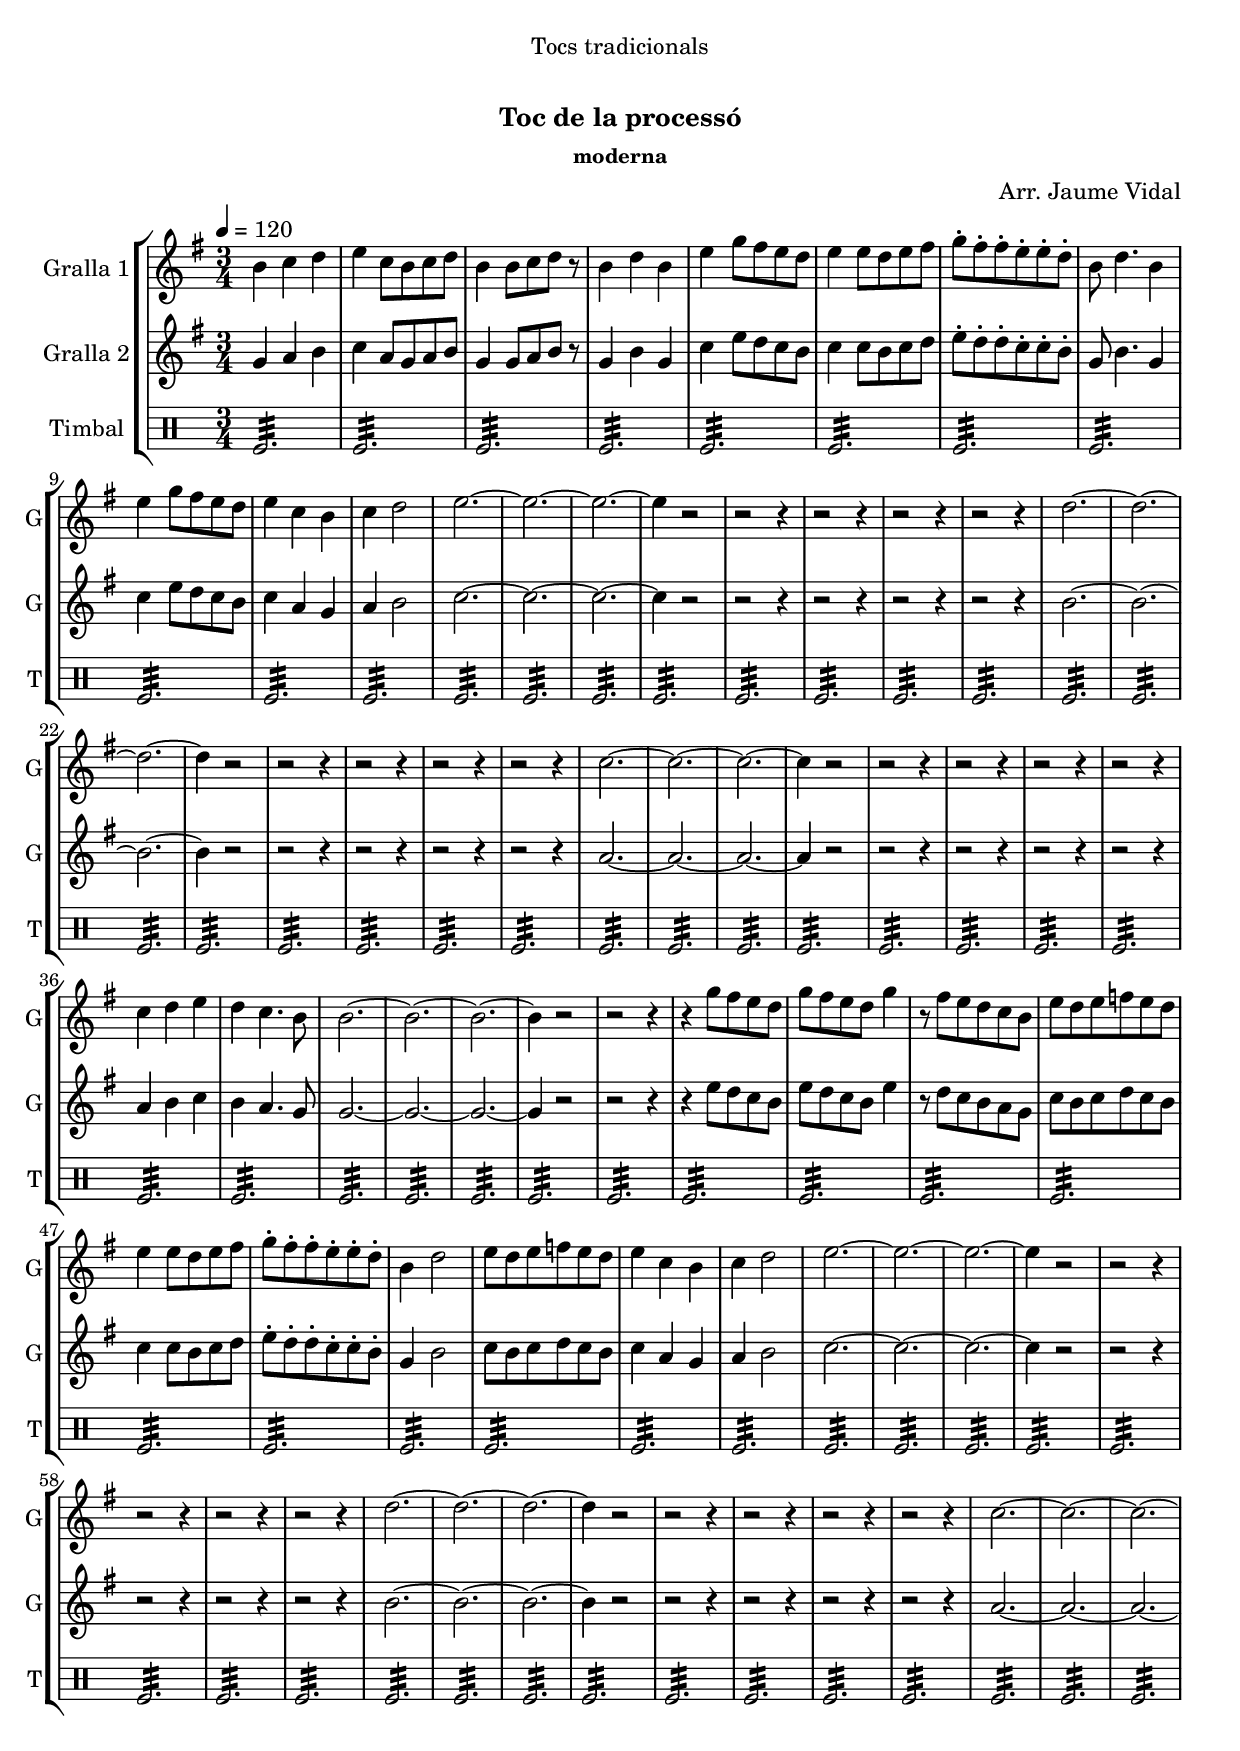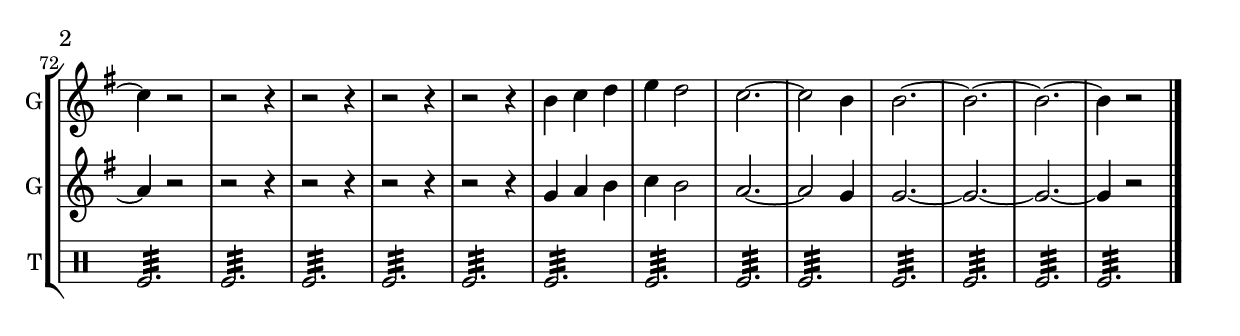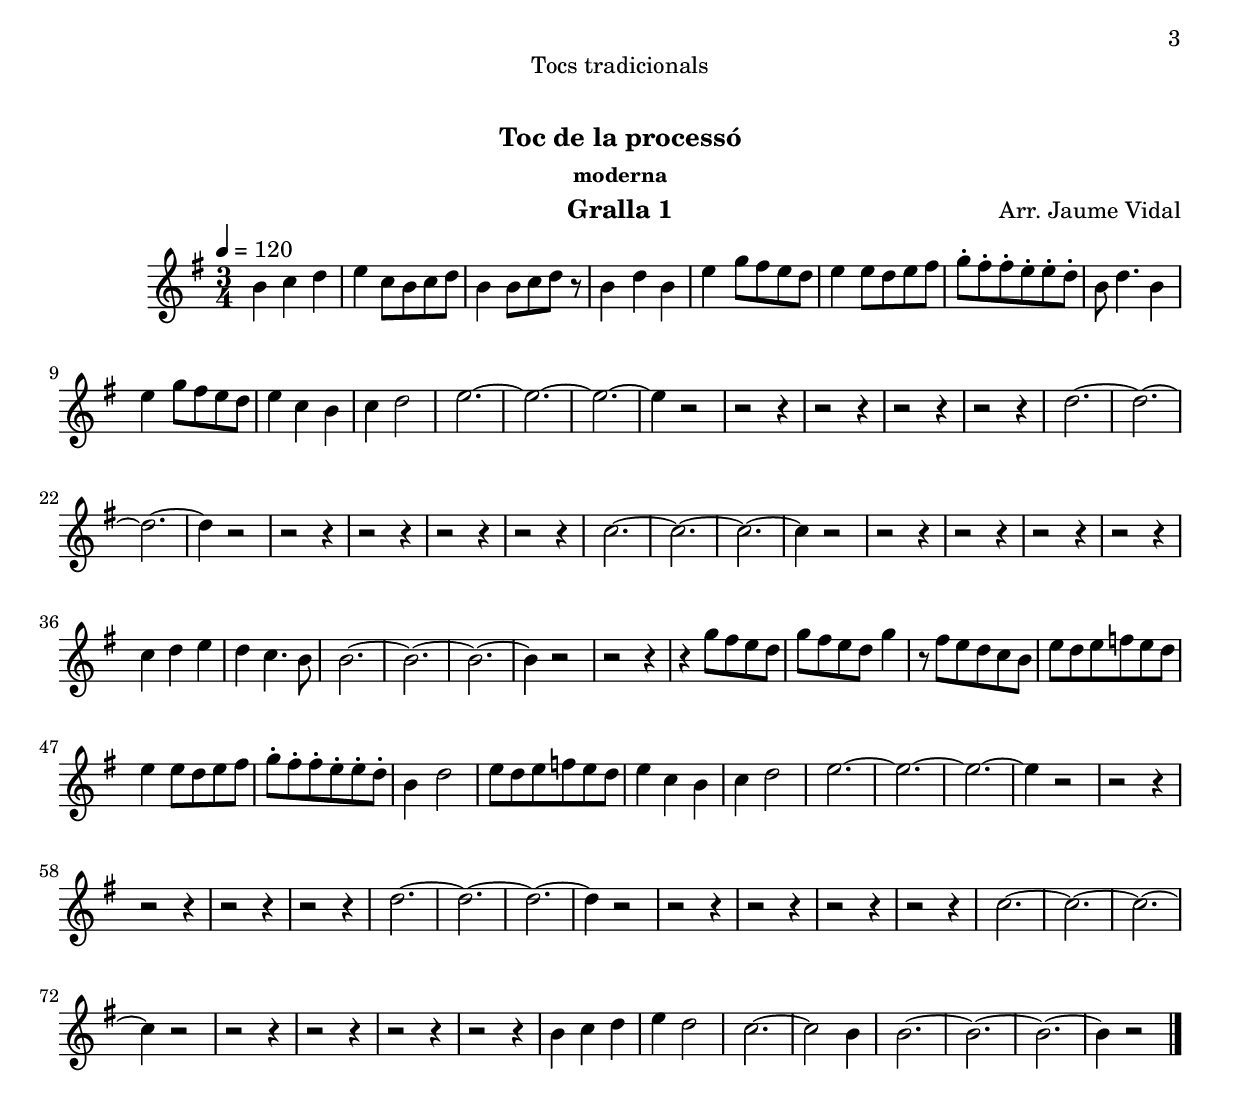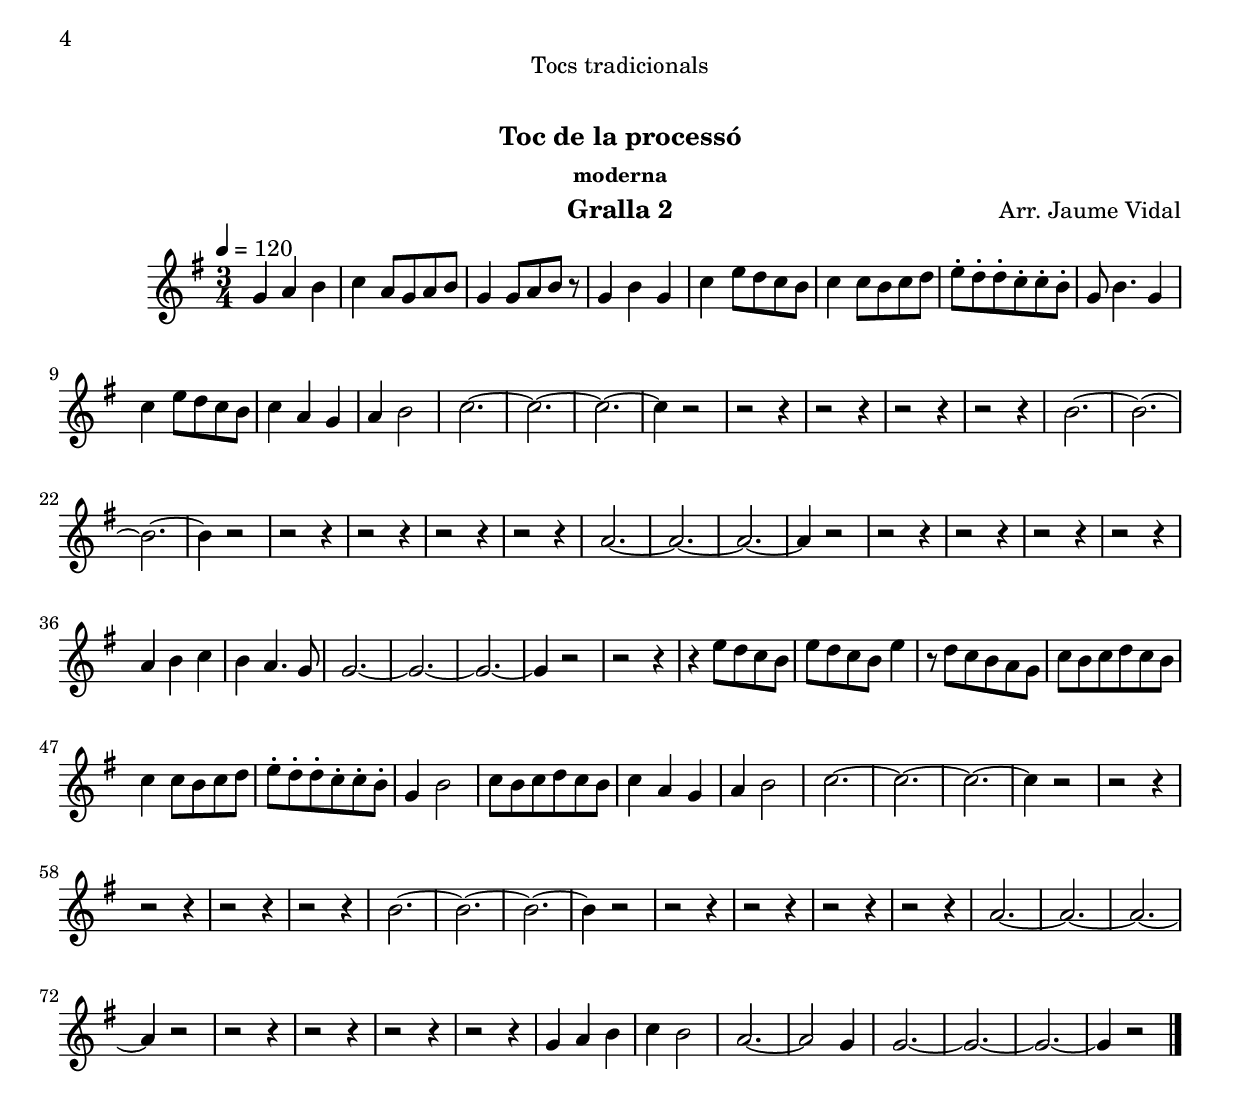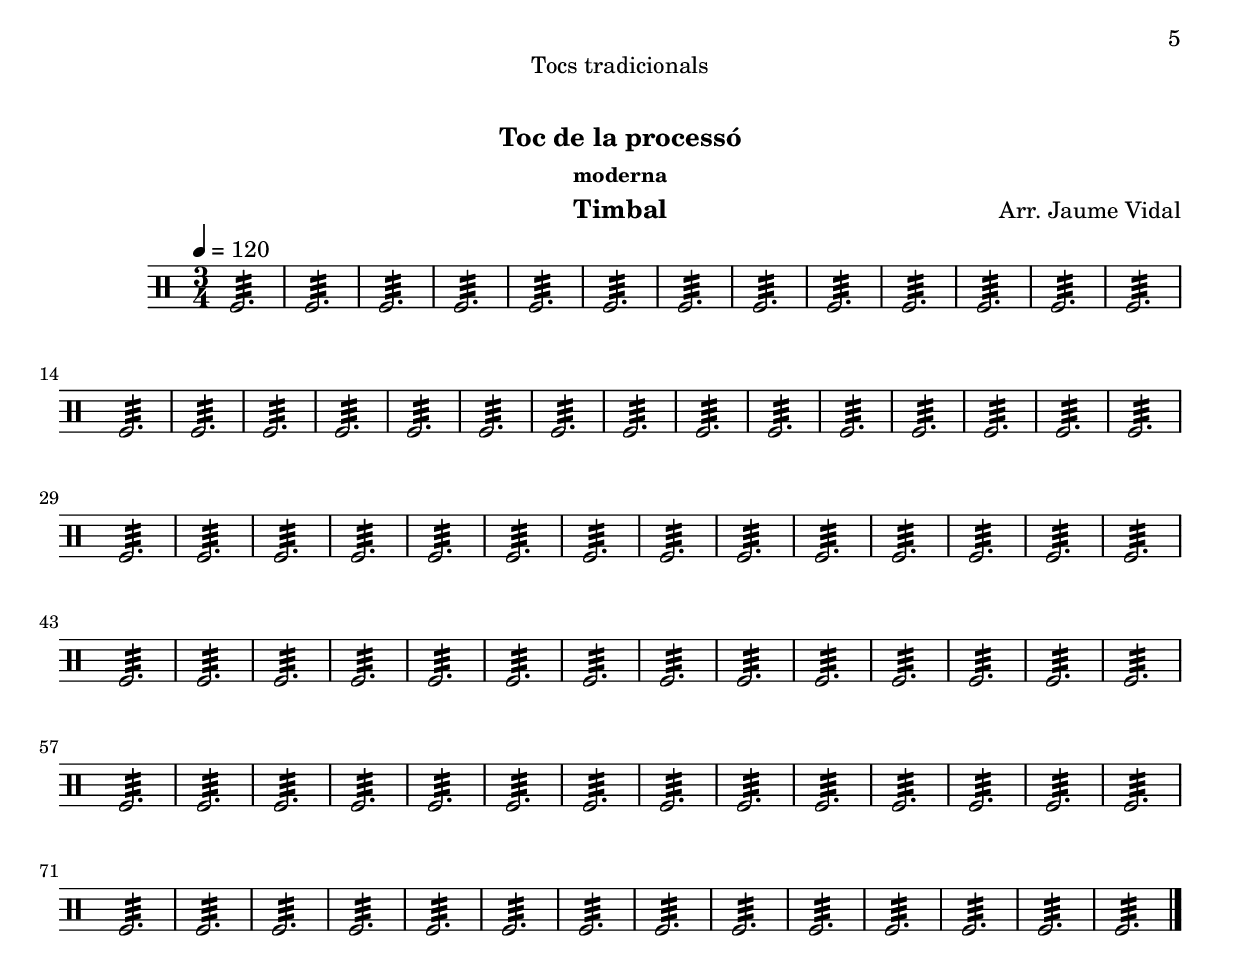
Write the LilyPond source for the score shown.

\version "2.22.1"

\header {
  dedication="Tocs tradicionals"
  title="  "
  subtitle="Toc de la processó"
  subsubtitle="moderna"
  poet=""
  meter=""
  piece=""
  composer="Arr. Jaume Vidal"
  arranger=""
  opus=""
  instrument=""
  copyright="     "
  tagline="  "
}

liniaroAa =
\relative b'
{
  \tempo 4=120
  \clef treble
  \key g \major
  \time 3/4
  b4 c d  |
  e4 c8 b c d  |
  b4 b8 c d r  |
  b4 d b  |
  %05
  e4 g8 fis e d  |
  e4 e8 d e fis  |
  g8-. fis-. fis-. e-. e-. d-.  |
  b8 d4. b4  |
  e4 g8 fis e d  |
  %10
  e4 c b  |
  c4 d2  |
  e2. ~  |
  e2. ~  |
  e2. ~  |
  %15
  e4 r2  |
  r2 r4  |
  r2 r4  |
  r2 r4  |
  r2 r4  |
  %20
  d2. ~  |
  d2. ~  |
  d2. ~  |
  d4 r2  |
  r2 r4  |
  %25
  r2 r4  |
  r2 r4  |
  r2 r4  |
  c2. ~  |
  c2. ~  |
  %30
  c2. ~  |
  c4 r2  |
  r2 r4  |
  r2 r4  |
  r2 r4  |
  %35
  r2 r4  |
  c4 d e  |
  d4 c4. b8  |
  b2. ~  |
  b2. ~  |
  %40
  b2. ~  |
  b4 r2  |
  r2 r4  |
  r4 g'8 fis e d  |
  g8 fis e d g4  |
  %45
  r8 fis e d c b  |
  e8 d e f e d  |
  e4 e8 d e fis  |
  g8-. fis-. fis-. e-. e-. d-.  |
  b4 d2  |
  %50
  e8 d e f e d  |
  e4 c b  |
  c4 d2  |
  e2. ~  |
  e2. ~  |
  %55
  e2. ~  |
  e4 r2  |
  r2 r4  |
  r2 r4  |
  r2 r4  |
  %60
  r2 r4  |
  d2. ~  |
  d2. ~  |
  d2. ~  |
  d4 r2  |
  %65
  r2 r4  |
  r2 r4  |
  r2 r4  |
  r2 r4  |
  c2. ~  |
  %70
  c2. ~  |
  c2. ~  |
  c4 r2  |
  r2 r4  |
  r2 r4  |
  %75
  r2 r4  |
  r2 r4  |
  b4 c d  |
  e4 d2  |
  c2. ~  |
  %80
  c2 b4  |
  b2. ~  |
  b2. ~  |
  b2. ~  |
  b4 r2  \bar "|."
}

liniaroAb =
\relative g'
{
  \tempo 4=120
  \clef treble
  \key g \major
  \time 3/4
  g4 a b  |
  c4 a8 g a b  |
  g4 g8 a b r  |
  g4 b g  |
  %05
  c4 e8 d c b  |
  c4 c8 b c d  |
  e8-. d-. d-. c-. c-. b-.  |
  g8 b4. g4  |
  c4 e8 d c b  |
  %10
  c4 a g  |
  a4 b2  |
  c2. ~  |
  c2. ~  |
  c2. ~  |
  %15
  c4 r2  |
  r2 r4  |
  r2 r4  |
  r2 r4  |
  r2 r4  |
  %20
  b2. ~  |
  b2. ~  |
  b2. ~  |
  b4 r2  |
  r2 r4  |
  %25
  r2 r4  |
  r2 r4  |
  r2 r4  |
  a2. ~  |
  a2. ~  |
  %30
  a2. ~  |
  a4 r2  |
  r2 r4  |
  r2 r4  |
  r2 r4  |
  %35
  r2 r4  |
  a4 b c  |
  b4 a4. g8  |
  g2. ~  |
  g2. ~  |
  %40
  g2. ~  |
  g4 r2  |
  r2 r4  |
  r4 e'8 d c b  |
  e8 d c b e4  |
  %45
  r8 d c b a g  |
  c8 b c d c b  |
  c4 c8 b c d  |
  e8-. d-. d-. c-. c-. b-.  |
  g4 b2  |
  %50
  c8 b c d c b  |
  c4 a g  |
  a4 b2  |
  c2. ~  |
  c2. ~  |
  %55
  c2. ~  |
  c4 r2  |
  r2 r4  |
  r2 r4  |
  r2 r4  |
  %60
  r2 r4  |
  b2. ~  |
  b2. ~  |
  b2. ~  |
  b4 r2  |
  %65
  r2 r4  |
  r2 r4  |
  r2 r4  |
  r2 r4  |
  a2. ~  |
  %70
  a2. ~  |
  a2. ~  |
  a4 r2  |
  r2 r4  |
  r2 r4  |
  %75
  r2 r4  |
  r2 r4  |
  g4 a b  |
  c4 b2  |
  a2. ~  |
  %80
  a2 g4  |
  g2. ~  |
  g2. ~  |
  g2. ~  |
  g4 r2  \bar "|."
}

liniaroAc =
\drummode
{
  \tempo 4=120
  \time 3/4
  tomfl2.:32  |
  tomfl2.:32  |
  tomfl2.:32  |
  tomfl2.:32  |
  %05
  tomfl2.:32  |
  tomfl2.:32  |
  tomfl2.:32  |
  tomfl2.:32  |
  tomfl2.:32  |
  %10
  tomfl2.:32  |
  tomfl2.:32  |
  tomfl2.:32  |
  tomfl2.:32  |
  tomfl2.:32  |
  %15
  tomfl2.:32  |
  tomfl2.:32  |
  tomfl2.:32  |
  tomfl2.:32  |
  tomfl2.:32  |
  %20
  tomfl2.:32  |
  tomfl2.:32  |
  tomfl2.:32  |
  tomfl2.:32  |
  tomfl2.:32  |
  %25
  tomfl2.:32  |
  tomfl2.:32  |
  tomfl2.:32  |
  tomfl2.:32  |
  tomfl2.:32  |
  %30
  tomfl2.:32  |
  tomfl2.:32  |
  tomfl2.:32  |
  tomfl2.:32  |
  tomfl2.:32  |
  %35
  tomfl2.:32  |
  tomfl2.:32  |
  tomfl2.:32  |
  tomfl2.:32  |
  tomfl2.:32  |
  %40
  tomfl2.:32  |
  tomfl2.:32  |
  tomfl2.:32  |
  tomfl2.:32  |
  tomfl2.:32  |
  %45
  tomfl2.:32  |
  tomfl2.:32  |
  tomfl2.:32  |
  tomfl2.:32  |
  tomfl2.:32  |
  %50
  tomfl2.:32  |
  tomfl2.:32  |
  tomfl2.:32  |
  tomfl2.:32  |
  tomfl2.:32  |
  %55
  tomfl2.:32  |
  tomfl2.:32  |
  tomfl2.:32  |
  tomfl2.:32  |
  tomfl2.:32  |
  %60
  tomfl2.:32  |
  tomfl2.:32  |
  tomfl2.:32  |
  tomfl2.:32  |
  tomfl2.:32  |
  %65
  tomfl2.:32  |
  tomfl2.:32  |
  tomfl2.:32  |
  tomfl2.:32  |
  tomfl2.:32  |
  %70
  tomfl2.:32  |
  tomfl2.:32  |
  tomfl2.:32  |
  tomfl2.:32  |
  tomfl2.:32  |
  %75
  tomfl2.:32  |
  tomfl2.:32  |
  tomfl2.:32  |
  tomfl2.:32  |
  tomfl2.:32  |
  %80
  tomfl2.:32  |
  tomfl2.:32  |
  tomfl2.:32  |
  tomfl2.:32  |
  tomfl2.:32  \bar "|."
}

\bookpart {
  \score {
    \new StaffGroup {
      \override Score.RehearsalMark #'self-alignment-X = #LEFT
      <<
        \new Staff \with {instrumentName = #"Gralla 1" shortInstrumentName = #"G"} \liniaroAa
        \new Staff \with {instrumentName = #"Gralla 2" shortInstrumentName = #"G"} \liniaroAb
        \new DrumStaff \with {instrumentName = #"Timbal" shortInstrumentName = #"T"} \liniaroAc
      >>
    }
    \layout {}
  }
  \score { \unfoldRepeats
    \new StaffGroup {
      \override Score.RehearsalMark #'self-alignment-X = #LEFT
      <<
        \new Staff \with {instrumentName = #"Gralla 1" shortInstrumentName = #"G"} \liniaroAa
        \new Staff \with {instrumentName = #"Gralla 2" shortInstrumentName = #"G"} \liniaroAb
        \new DrumStaff \with {instrumentName = #"Timbal" shortInstrumentName = #"T"} \liniaroAc
      >>
    }
    \midi {}
  }
}

\bookpart {
  \header {instrument="Gralla 1"}
  \score {
    \new StaffGroup {
      \override Score.RehearsalMark #'self-alignment-X = #LEFT
      <<
        \new Staff \liniaroAa
      >>
    }
    \layout {}
  }
  \score { \unfoldRepeats
    \new StaffGroup {
      \override Score.RehearsalMark #'self-alignment-X = #LEFT
      <<
        \new Staff \liniaroAa
      >>
    }
    \midi {}
  }
}

\bookpart {
  \header {instrument="Gralla 2"}
  \score {
    \new StaffGroup {
      \override Score.RehearsalMark #'self-alignment-X = #LEFT
      <<
        \new Staff \liniaroAb
      >>
    }
    \layout {}
  }
  \score { \unfoldRepeats
    \new StaffGroup {
      \override Score.RehearsalMark #'self-alignment-X = #LEFT
      <<
        \new Staff \liniaroAb
      >>
    }
    \midi {}
  }
}

\bookpart {
  \header {instrument="Timbal"}
  \score {
    \new StaffGroup {
      \override Score.RehearsalMark #'self-alignment-X = #LEFT
      <<
        \new DrumStaff \liniaroAc
      >>
    }
    \layout {}
  }
  \score { \unfoldRepeats
    \new StaffGroup {
      \override Score.RehearsalMark #'self-alignment-X = #LEFT
      <<
        \new DrumStaff \liniaroAc
      >>
    }
    \midi {}
  }
}

